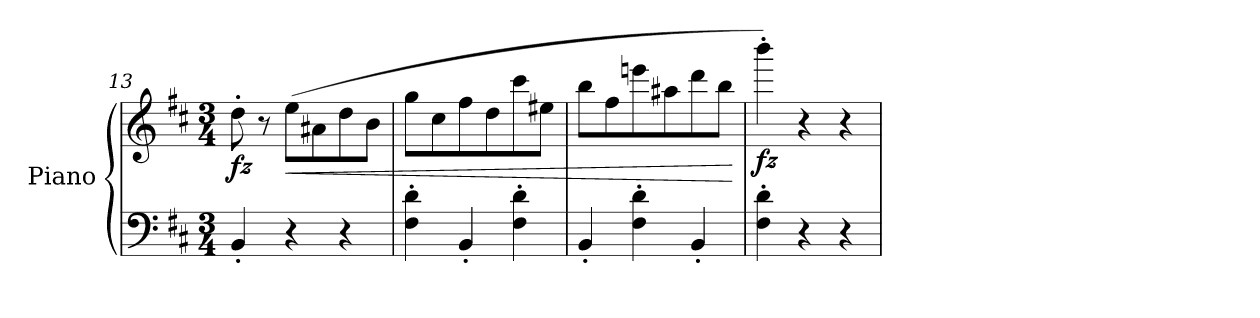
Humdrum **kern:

**kern	**kern	**dynam
*part1	*part1	*part1
*staff2	*staff1	*staff1/2
*I"Piano	*	*
*I'Pno	*	*
*clefF4	*clefG2	*
*k[f#c#]	*k[f#c#]	*
*M3/4	*M3/4	*
=13	=13	=13
!	!	!LO:DY:b
4BB'/	8dd'\	fz
.	8r	.
!	!	!LO:HP:b
4r	(8ee\L	<
.	8a#X\	.
4r	8dd\	.
.	8b\J	.
=14	=14	=14
4F#\' 4d\'	8gg\L	.
.	8cc#\	.
4BB'/	8ff#\	.
.	8dd\	.
4F#\' 4d\'	8ccc#\	.
.	8ee#X\J	.
=15	=15	=15
4BB'/	8bb\L	.
.	8ff#\	.
4F#\' 4d\'	8eeen\	.
.	8aa#X\	.
4BB'/	8ddd\	.
.	8bb\J	.
.	.	[
=16	=16	=16
!	!	!LO:DY:b
4F#\' 4d\'	4bbb'\)	fz
4r	4r	.
4r	4r	.
=	=	=
*-	*-	*-
